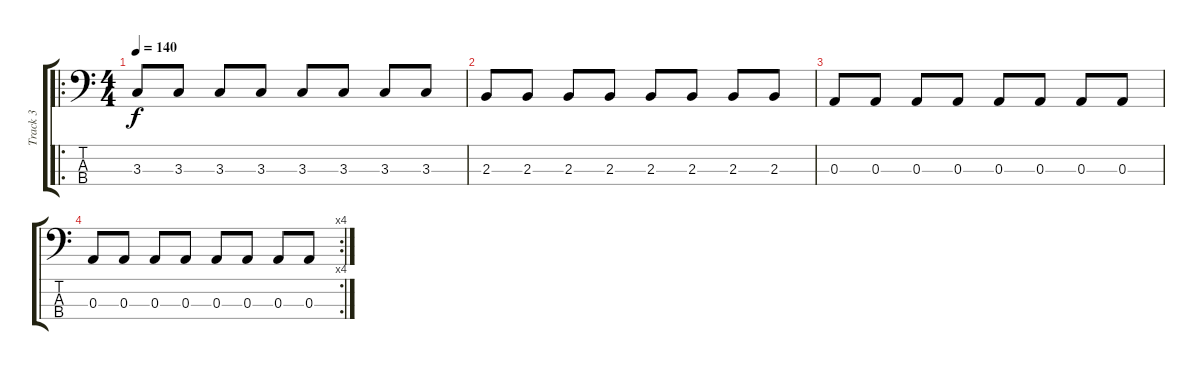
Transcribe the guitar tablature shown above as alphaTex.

\track ("Track 3" "Track 3") {instrument electricbassfinger}
\staff {score tabs}
\tuning (G2 D2 A1 E1) {hide}
\ro
\ts (4 4)
\tempo 140
\clef f4
\ks c
3.3.8{dy f} 3.3.8 3.3.8 3.3.8 3.3.8 3.3.8 3.3.8 3.3.8 |
2.3.8 2.3.8 2.3.8 2.3.8 2.3.8 2.3.8 2.3.8 2.3.8 |
0.3.8 0.3.8 0.3.8 0.3.8 0.3.8 0.3.8 0.3.8 0.3.8 |
\rc 4
0.3.8 0.3.8 0.3.8 0.3.8 0.3.8 0.3.8 0.3.8 0.3.8
